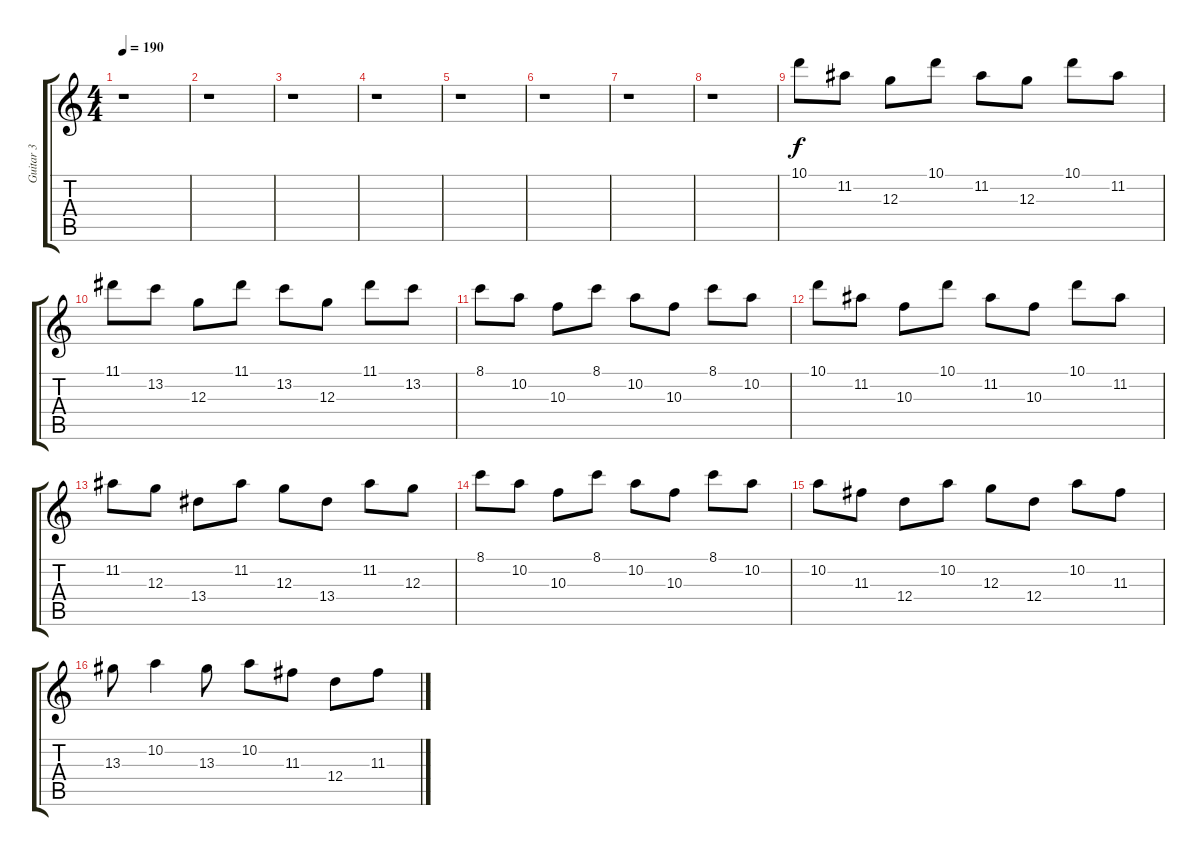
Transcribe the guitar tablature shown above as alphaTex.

\track ("Guitar 3" "Guitar 3") {instrument overdrivenguitar}
\staff {score tabs}
\tuning (E4 B3 G3 D3 A2 E2) {hide}
\ts (4 4)
\tempo 190
\clef g2
\ks c
r.1{dy f} |
r.1 |
r.1 |
r.1 |
r.1 |
r.1 |
r.1 |
r.1 |
10.1.8 11.2.8 12.3.8 10.1.8 11.2.8 12.3.8 10.1.8 11.2.8 |
11.1.8 13.2.8 12.3.8 11.1.8 13.2.8 12.3.8 11.1.8 13.2.8 |
8.1.8 10.2.8 10.3.8 8.1.8 10.2.8 10.3.8 8.1.8 10.2.8 |
10.1.8 11.2.8 10.3.8 10.1.8 11.2.8 10.3.8 10.1.8 11.2.8 |
11.2.8 12.3.8 13.4.8 11.2.8 12.3.8 13.4.8 11.2.8 12.3.8 |
8.1.8 10.2.8 10.3.8 8.1.8 10.2.8 10.3.8 8.1.8 10.2.8 |
10.2.8 11.3.8 12.4.8 10.2.8 12.3.8 12.4.8 10.2.8 11.3.8 |
13.3.8 10.2.4 13.3.8 10.2.8 11.3.8 12.4.8 11.3.8
